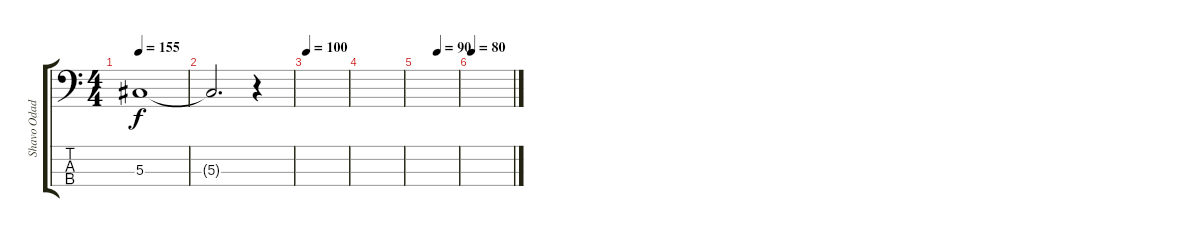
\track ("Shavo Odadjian Bass Guitar" "Shavo Odad") {instrument electricbassfinger}
\staff {score tabs}
\tuning (Gb2 Db2 Ab1 Db1) {hide}
\ts (4 4)
\tempo 155
\clef f4
\ks c
5.3{t}.1{dy f} |
5.3{t}.2{d} r.4 |
\tempo 100
|
|
\tempo (90 0.5)
|
\tempo 80
